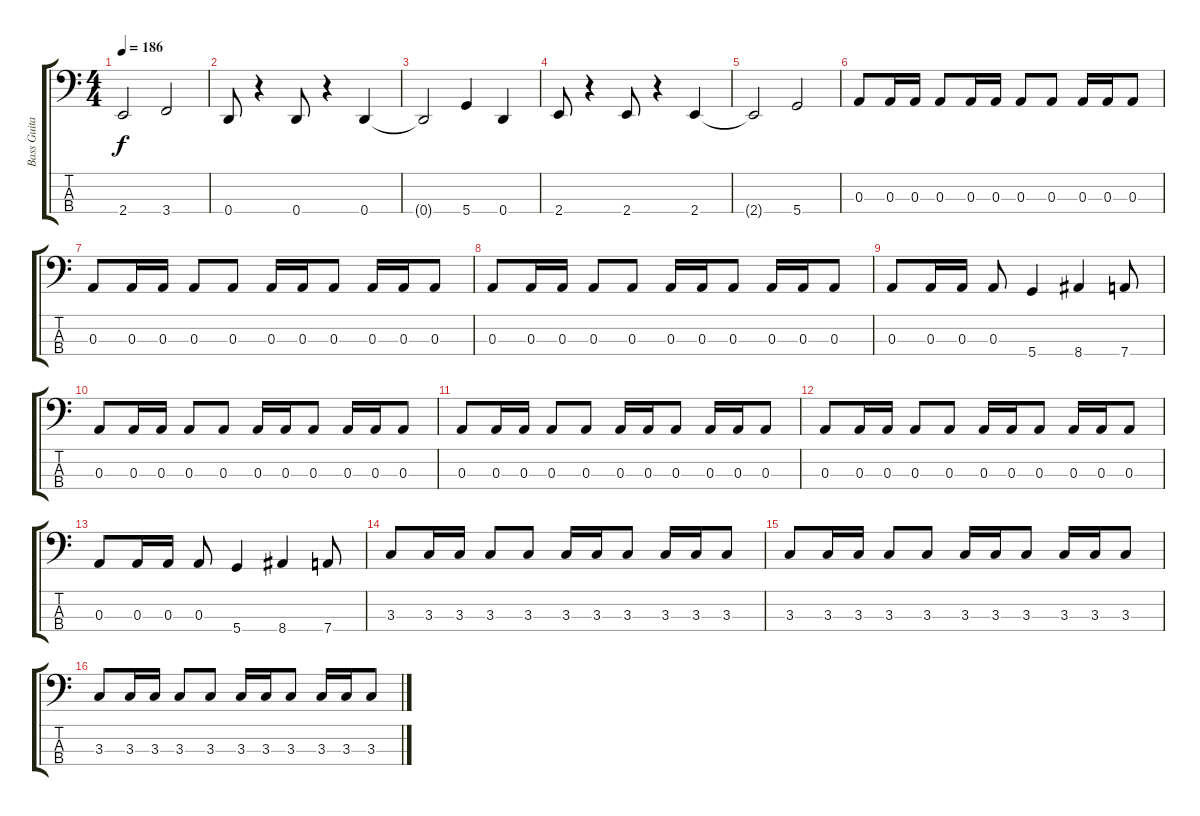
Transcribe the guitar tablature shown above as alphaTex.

\track ("Bass Guitar" "Bass Guita") {instrument electricbassfinger}
\staff {score tabs}
\tuning (G2 D2 A1 D1) {hide}
\ts (4 4)
\tempo 186
\clef f4
\ks c
2.4{t}.2{dy f} 3.4.2 |
0.4.8 r.4 0.4.8 r.4 0.4.4 |
0.4{t}.2 5.4.4 0.4.4 |
2.4.8 r.4 2.4.8 r.4 2.4.4 |
2.4{t}.2 5.4.2 |
0.3.8 0.3.16 0.3.16 0.3.8 0.3.16 0.3.16 0.3.8 0.3.8 0.3.16 0.3.16 0.3.8 |
0.3.8 0.3.16 0.3.16 0.3.8 0.3.8 0.3.16 0.3.16 0.3.8 0.3.16 0.3.16 0.3.8 |
0.3.8 0.3.16 0.3.16 0.3.8 0.3.8 0.3.16 0.3.16 0.3.8 0.3.16 0.3.16 0.3.8 |
0.3.8 0.3.16 0.3.16 0.3.8 5.4.4 8.4.4 7.4.8 |
0.3.8 0.3.16 0.3.16 0.3.8 0.3.8 0.3.16 0.3.16 0.3.8 0.3.16 0.3.16 0.3.8 |
0.3.8 0.3.16 0.3.16 0.3.8 0.3.8 0.3.16 0.3.16 0.3.8 0.3.16 0.3.16 0.3.8 |
0.3.8 0.3.16 0.3.16 0.3.8 0.3.8 0.3.16 0.3.16 0.3.8 0.3.16 0.3.16 0.3.8 |
0.3.8 0.3.16 0.3.16 0.3.8 5.4.4 8.4.4 7.4.8 |
3.3.8 3.3.16 3.3.16 3.3.8 3.3.8 3.3.16 3.3.16 3.3.8 3.3.16 3.3.16 3.3.8 |
3.3.8 3.3.16 3.3.16 3.3.8 3.3.8 3.3.16 3.3.16 3.3.8 3.3.16 3.3.16 3.3.8 |
3.3.8 3.3.16 3.3.16 3.3.8 3.3.8 3.3.16 3.3.16 3.3.8 3.3.16 3.3.16 3.3.8
